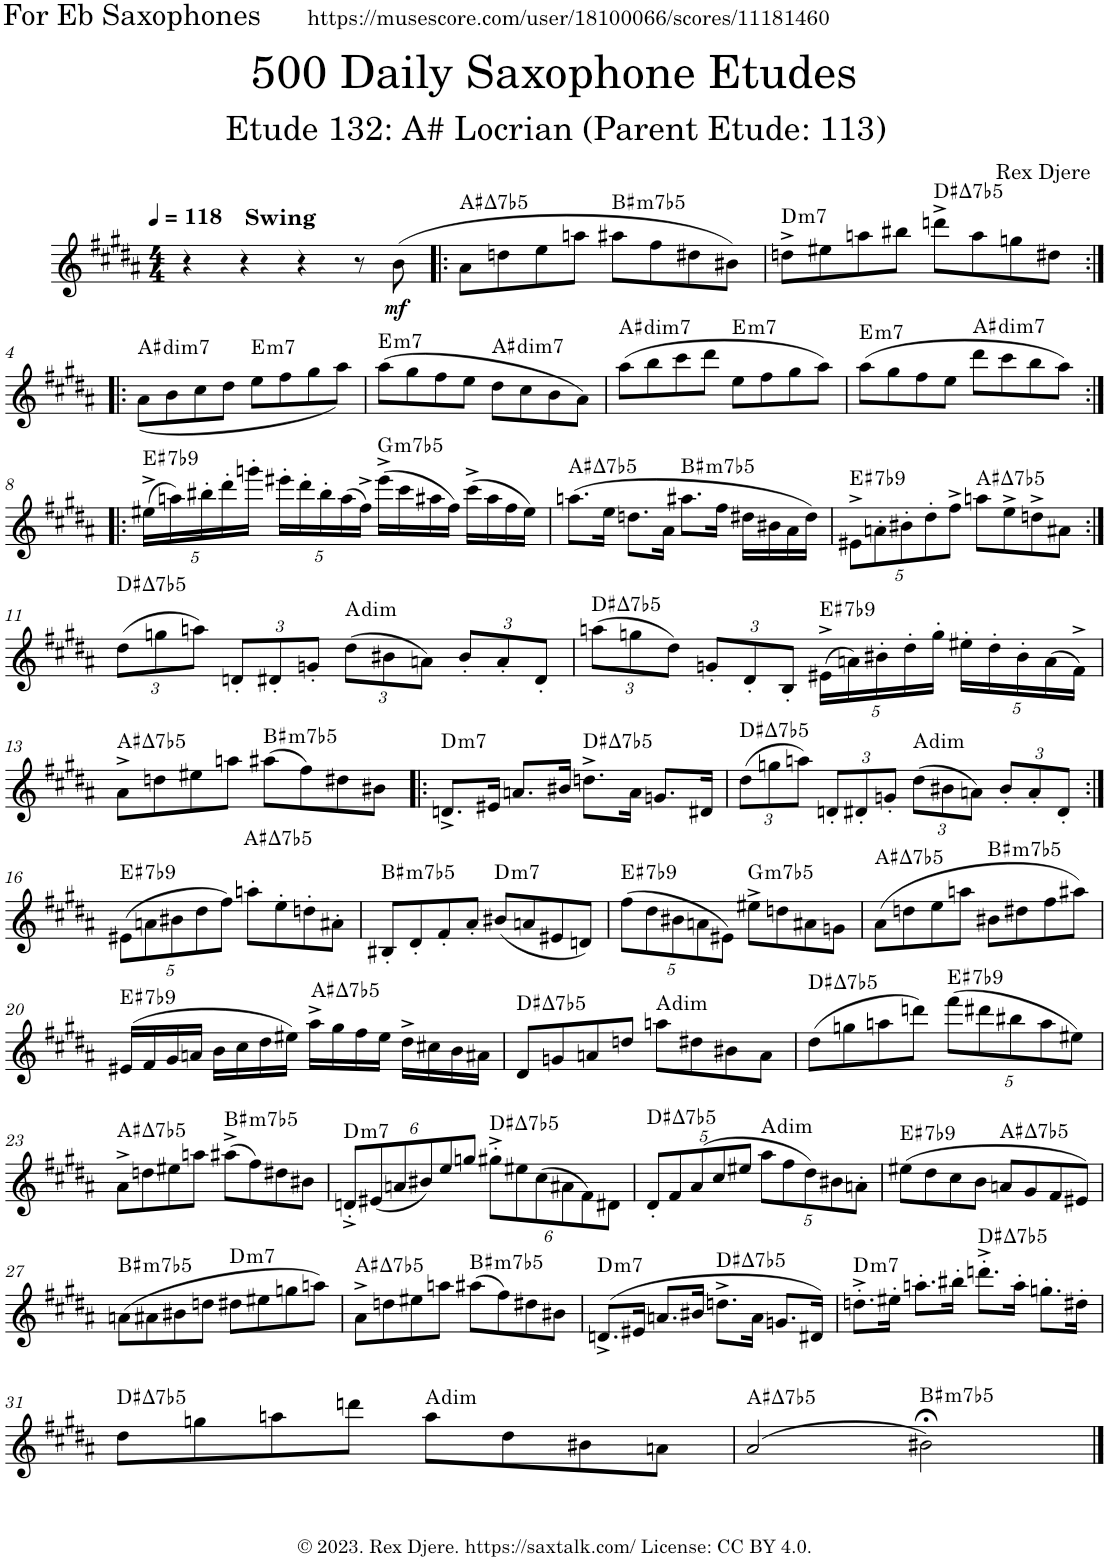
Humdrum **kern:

**kern	**dynam	**harte
*part1	*part1	*part1
*staff1	*staff1	*
*I"Alto Saxophone	*	*
*I'A. Sax.	*	*
*clefG2	*	*
*Trd5c9	*	*
*k[f#c#g#d#a#]	*	*
*M4/4	*	*
*MM118	*	*
=1	=1	=1
!LO:TX:a:B:t=Swing	!	!
4r	.	.
4r	.	.
4r	.	.
8r	.	.
!	!LO:DY:b	!
(8b\	mf	.
=2!|:	=2!|:	=2!|:
!	!	!LO:H:kt=7
8a#\L	.	A#:(3,b5,7)
8ddn\	.	.
8ee\	.	.
8aan\J	.	.
!	!	!LO:H:kt=m7b5
8aa#X\L	.	B#:hdim7
8ff#\	.	.
8dd#X\	.	.
8b#X\J)	.	.
=3	=3	=3
!	!	!LO:H:kt=m7
8ddn^\L	.	D:min7
8ee#X\	.	.
8aan\	.	.
8bb#X\J	.	.
!	!	!LO:H:kt=7
8dddn^\L	.	D#:(3,b5,7)
8aa\	.	.
8ggn\	.	.
8dd#X\J	.	.
!!LO:LB:g=z
=4:|!|:	=4:|!|:	=4:|!|:
!	!	!LO:H:kt=dim7
(<8a#\L	.	A#:dim7
8b\	.	.
8cc#\	.	.
8dd#\J	.	.
!	!	!LO:H:kt=m7
8ee\L	.	E:min7
8ff#\	.	.
8gg#\	.	.
8aa#\J)	.	.
=5	=5	=5
!	!	!LO:H:kt=m7
(8aa#\L	.	E:min7
8gg#\	.	.
8ff#\	.	.
8ee\J	.	.
!	!	!LO:H:kt=dim7
8dd#\L	.	A#:dim7
8cc#\	.	.
8b\	.	.
8a#\J)	.	.
=6	=6	=6
!	!	!LO:H:kt=dim7
(8aa#\L	.	A#:dim7
8bb\	.	.
8ccc#\	.	.
8ddd#\J	.	.
!	!	!LO:H:kt=m7
8ee\L	.	E:min7
8ff#\	.	.
8gg#\	.	.
8aa#\J)	.	.
=7	=7	=7
!	!	!LO:H:kt=m7
(8aa#\L	.	E:min7
8gg#\	.	.
8ff#\	.	.
8ee\J	.	.
!	!	!LO:H:kt=dim7
8ddd#\L	.	A#:dim7
8ccc#\	.	.
8bb\	.	.
8aa#\J)	.	.
!!LO:LB:g=z
=8:|!|:	=8:|!|:	=8:|!|:
*Xbrackettup	*	*
!	!	!LO:H:kt=7
(20ee#X^\LL	.	E#:7(b9)
20aan\)	.	.
20bb#X'\	.	.
20ddd#'\	.	.
20gggn'\JJ	.	.
20eee#X'\LL	.	.
20ddd#'\	.	.
20bb#'\	.	.
(20aa\	.	.
20ff#^\JJ)	.	.
!	!	!LO:H:kt=m7b5
(16eee#^\LL	.	G:hdim7
16ccc#\	.	.
16aa#X\	.	.
16ff#\JJ)	.	.
(16ccc#^\LL	.	.
16aa#\	.	.
16ff#\	.	.
16ee#\JJ)	.	.
=9	=9	=9
!	!	!LO:H:kt=7
(8.aan\L	.	A#:(3,b5,7)
16ee\Jk	.	.
8.ddn\L	.	.
16a#\Jk	.	.
!	!	!LO:H:kt=m7b5
8.aa#X\L	.	B#:hdim7
16ff#\Jk	.	.
16dd#X\LL	.	.
16b#X\	.	.
16a#\	.	.
16dd#\JJ)	.	.
=10	=10	=10
!	!	!LO:H:kt=7
10e#X^\L	.	E#:7(b9)
10an'\	.	.
10b#X'\	.	.
10dd#'\	.	.
10ff#^\J	.	.
!	!	!LO:H:kt=7
8aan\L	.	A#:(3,b5,7)
8ee^\	.	.
8ddn^\	.	.
8a#X\J	.	.
!!LO:LB:g=z
=11:|!	=11:|!	=11:|!
!	!	!LO:H:kt=7
(12dd#\L	.	D#:(3,b5,7)
12ggn\	.	.
12aan\J)	.	.
12dn'/L	.	.
12d#X'/	.	.
12gn'/J	.	.
!	!	!LO:H:kt=dim
(12dd#\L	.	A:dim
12b#X\	.	.
12an\J)	.	.
12b#'/L	.	.
12a'/	.	.
12d#'/J	.	.
=12	=12	=12
!	!	!LO:H:kt=7
(12aan\L	.	D#:(3,b5,7)
12ggn\	.	.
12dd#\J)	.	.
12gn'/L	.	.
12d#'/	.	.
12B'/J	.	.
!	!	!LO:H:kt=7
(20e#X^\LL	.	E#:7(b9)
20an\)	.	.
20b#X'\	.	.
20dd#'\	.	.
20gg'\JJ	.	.
20ee#X'\LL	.	.
20dd#'\	.	.
20b#'\	.	.
(20a\	.	.
20f#^\JJ)	.	.
!!LO:LB:g=z
=13	=13	=13
!	!	!LO:H:kt=7
8a#^\L	.	A#:(3,b5,7)
8ddn\	.	.
8ee#X\	.	.
8aan\J	.	.
!	!	!LO:H:kt=m7b5
(8aa#X\L	.	B#:hdim7
8ff#\)	.	.
8dd#X\	.	.
8b#X\J	.	.
=14!|:	=14!|:	=14!|:
!	!	!LO:H:kt=m7
8.dn^/L	.	D:min7
16e#X/Jk	.	.
8.an/L	.	.
16b#X/Jk	.	.
!	!	!LO:H:kt=7
8.ddn^\L	.	D#:(3,b5,7)
16a\Jk	.	.
8.gn/L	.	.
16d#X/Jk	.	.
=15	=15	=15
!	!	!LO:H:kt=7
(12dd#\L	.	D#:(3,b5,7)
12ggn\	.	.
12aan\J)	.	.
12dn'/L	.	.
12d#X'/	.	.
12gn'/J	.	.
!	!	!LO:H:kt=dim
(12dd#\L	.	A:dim
12b#X\	.	.
12an\J)	.	.
12b#'/L	.	.
12a'/	.	.
12d#'/J	.	.
!!LO:LB:g=z
=16:|!	=16:|!	=16:|!
!	!	!LO:H:kt=7
(10e#X\L	.	E#:7(b9)
10an\	.	.
10b#X\	.	.
10dd#\	.	.
10ff#\J)	.	.
!	!	!LO:H:kt=7
8aan'\L	.	A#:(3,b5,7)
8ee'\	.	.
8ddn'\	.	.
8a#X'\J	.	.
=17	=17	=17
!	!	!LO:H:kt=m7b5
8B#X'/L	.	B#:hdim7
8d#'/	.	.
8f#'/	.	.
8a#'/J	.	.
!	!	!LO:H:kt=m7
(8b#X/L	.	D:min7
8an/	.	.
8e#X/	.	.
8dn/J)	.	.
=18	=18	=18
!	!	!LO:H:kt=7
(10ff#\L	.	E#:7(b9)
10dd#\	.	.
10b#X\	.	.
10an\	.	.
10e#X\J)	.	.
!	!	!LO:H:kt=m7b5
8ee#X^\L	.	G:hdim7
8ddn\	.	.
8a#X\	.	.
8gn\J	.	.
=19	=19	=19
!	!	!LO:H:kt=7
(8a#\L	.	A#:(3,b5,7)
8ddn\	.	.
8ee\	.	.
8aan\J	.	.
!	!	!LO:H:kt=m7b5
8b#X\L	.	B#:hdim7
8dd#X\	.	.
8ff#\	.	.
8aa#X\J)	.	.
!!LO:LB:g=z
=20	=20	=20
!	!	!LO:H:kt=7
(16e#X/LL	.	E#:7(b9)
16f#/	.	.
16g#/	.	.
16an/JJ	.	.
16b\LL	.	.
16cc#\	.	.
16dd#\	.	.
16ee#X\JJ)	.	.
!	!	!LO:H:kt=7
16aa#^\LL	.	A#:(3,b5,7)
16gg#\	.	.
16ff#\	.	.
16ee#\JJ	.	.
16dd#^\LL	.	.
16cc#X\	.	.
16b\	.	.
16a#X\JJ	.	.
=21	=21	=21
!	!	!LO:H:kt=7
8d#/L	.	D#:(3,b5,7)
8gn/	.	.
8an/	.	.
8ddn/J	.	.
!	!	!LO:H:kt=dim
8aan\L	.	A:dim
8dd#X\	.	.
8b#X\	.	.
8a\J	.	.
=22	=22	=22
!	!	!LO:H:kt=7
(8dd#\L	.	D#:(3,b5,7)
8ggn\	.	.
8aan\	.	.
8dddn\J)	.	.
!	!	!LO:H:kt=7
(10fff#\L	.	E#:7(b9)
10ddd#X\	.	.
10bb#X\	.	.
10aa\	.	.
10ee#X\J)	.	.
!!LO:LB:g=z
=23	=23	=23
!	!	!LO:H:kt=7
8a#^\L	.	A#:(3,b5,7)
8ddn\	.	.
8ee#X\	.	.
8aan\J	.	.
!	!	!LO:H:kt=m7b5
(8aa#X^\L	.	B#:hdim7
8ff#\)	.	.
8dd#X\	.	.
8b#X\J	.	.
=24	=24	=24
!	!	!LO:H:kt=m7
12dn'^/L	.	D:min7
(12e#X/	.	.
12an/	.	.
12b#X/)	.	.
12ee/	.	.
12ggn/J	.	.
!	!	!LO:H:kt=7
12gg#X'^\L	.	D#:(3,b5,7)
12ee#X\	.	.
(12cc#\	.	.
12a#X\	.	.
12f#\)	.	.
12d#X\J	.	.
=25	=25	=25
!	!	!LO:H:kt=7
10d#'/L	.	D#:(3,b5,7)
10f#/	.	.
(10a#/	.	.
10cc#/	.	.
10ee#X/J	.	.
!	!	!LO:H:kt=dim
10aa#\L	.	A:dim
10ff#\	.	.
10dd#\)	.	.
10b#X\	.	.
10an'\J	.	.
=26	=26	=26
!	!	!LO:H:kt=7
(8ee#X\L	.	E#:7(b9)
8dd#\	.	.
8cc#\	.	.
8b\J	.	.
!	!	!LO:H:kt=7
8an/L	.	A#:(3,b5,7)
8g#/	.	.
8f#/	.	.
8e#X/J)	.	.
!!LO:LB:g=z
=27	=27	=27
!	!	!LO:H:kt=m7b5
(8an\L	.	B#:hdim7
8a#X\	.	.
8b#X\	.	.
8ddn\J	.	.
!	!	!LO:H:kt=m7
8dd#X\L	.	D:min7
8ee#X\	.	.
8ggn\	.	.
8aan\J)	.	.
=28	=28	=28
!	!	!LO:H:kt=7
8a#^\L	.	A#:(3,b5,7)
8ddn\	.	.
8ee#X\	.	.
8aan\J	.	.
!	!	!LO:H:kt=m7b5
(8aa#X\L	.	B#:hdim7
8ff#\)	.	.
8dd#X\	.	.
8b#X\J	.	.
=29	=29	=29
!	!	!LO:H:kt=m7
(8.dn^/L	.	D:min7
16e#X/Jk	.	.
8.an/L	.	.
16b#X/Jk	.	.
!	!	!LO:H:kt=7
8.ddn^\L	.	D#:(3,b5,7)
16a\Jk	.	.
8.gn/L	.	.
16d#X/Jk)	.	.
=30	=30	=30
!	!	!LO:H:kt=m7
8.ddn'^\L	.	D:min7
16ee#X'\Jk	.	.
8.aan'\L	.	.
16bb#X'\Jk	.	.
!	!	!LO:H:kt=7
8.dddn'^\L	.	D#:(3,b5,7)
16aa'\Jk	.	.
8.ggn'\L	.	.
16dd#X'\Jk	.	.
!!LO:LB:g=z
=31	=31	=31
!	!	!LO:H:kt=7
8dd#\L	.	D#:(3,b5,7)
8ggn\	.	.
8aan\	.	.
8dddn\J	.	.
!	!	!LO:H:kt=dim
8aa\L	.	A:dim
8dd#\	.	.
8b#X\	.	.
8an\J	.	.
=32	=32	=32
!	!	!LO:H:kt=7
(2a#/	.	A#:(3,b5,7)
!	!	!LO:H:kt=m7b5
2b#X;<\)	.	B#:hdim7
==	==	==
*-	*-	*-
